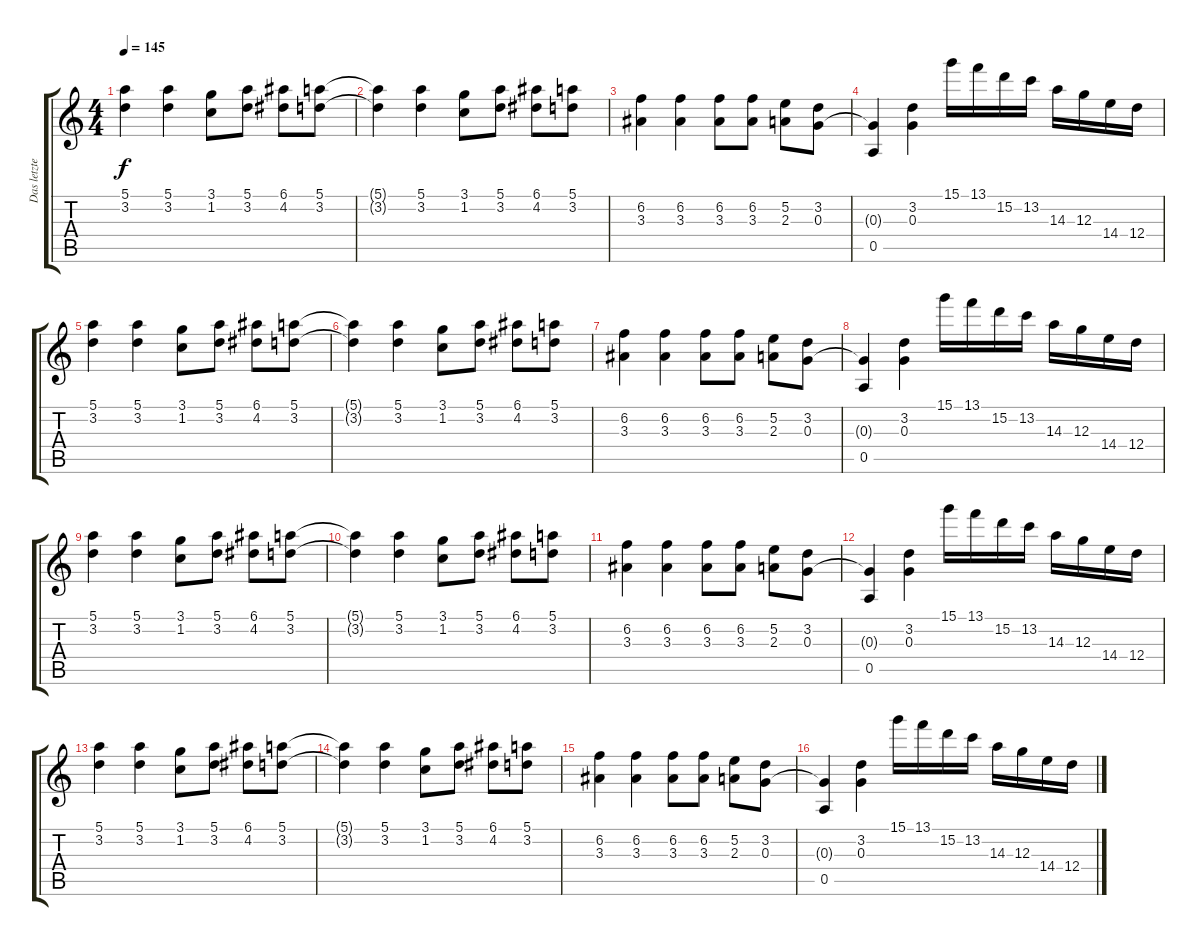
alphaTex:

\track ("Das letzte Einhorn (Cyster)" "Das letzte") {instrument acousticguitarsteel}
\staff {score tabs}
\tuning (E4 B3 G3 D3 A2 E2) {hide}
\ts (4 4)
\tempo 145
\clef g2
\ks c
(5.1 3.2).4{dy f} (5.1 3.2).4 (3.1 1.2).8 (5.1 3.2).8 (6.1 4.2).8 (5.1 3.2).8 |
(5.1{t} 3.2{t}).4 (5.1 3.2).4 (3.1 1.2).8 (5.1 3.2).8 (6.1 4.2).8 (5.1 3.2).8 |
(6.2 3.3).4 (6.2 3.3).4 (6.2 3.3).8 (6.2 3.3).8 (5.2 2.3).8 (3.2 0.3).8 |
(0.3{t} 0.5).4 (3.2 0.3).4 15.1.16 13.1.16 15.2.16 13.2.16 14.3.16 12.3.16 14.4.16 12.4.16 |
(5.1 3.2).4 (5.1 3.2).4 (3.1 1.2).8 (5.1 3.2).8 (6.1 4.2).8 (5.1 3.2).8 |
(5.1{t} 3.2{t}).4 (5.1 3.2).4 (3.1 1.2).8 (5.1 3.2).8 (6.1 4.2).8 (5.1 3.2).8 |
(6.2 3.3).4 (6.2 3.3).4 (6.2 3.3).8 (6.2 3.3).8 (5.2 2.3).8 (3.2 0.3).8 |
(0.3{t} 0.5).4 (3.2 0.3).4 15.1.16 13.1.16 15.2.16 13.2.16 14.3.16 12.3.16 14.4.16 12.4.16 |
(5.1 3.2).4 (5.1 3.2).4 (3.1 1.2).8 (5.1 3.2).8 (6.1 4.2).8 (5.1 3.2).8 |
(5.1{t} 3.2{t}).4 (5.1 3.2).4 (3.1 1.2).8 (5.1 3.2).8 (6.1 4.2).8 (5.1 3.2).8 |
(6.2 3.3).4 (6.2 3.3).4 (6.2 3.3).8 (6.2 3.3).8 (5.2 2.3).8 (3.2 0.3).8 |
(0.3{t} 0.5).4 (3.2 0.3).4 15.1.16 13.1.16 15.2.16 13.2.16 14.3.16 12.3.16 14.4.16 12.4.16 |
(5.1 3.2).4 (5.1 3.2).4 (3.1 1.2).8 (5.1 3.2).8 (6.1 4.2).8 (5.1 3.2).8 |
(5.1{t} 3.2{t}).4 (5.1 3.2).4 (3.1 1.2).8 (5.1 3.2).8 (6.1 4.2).8 (5.1 3.2).8 |
(6.2 3.3).4 (6.2 3.3).4 (6.2 3.3).8 (6.2 3.3).8 (5.2 2.3).8 (3.2 0.3).8 |
(0.3{t} 0.5).4 (3.2 0.3).4 15.1.16 13.1.16 15.2.16 13.2.16 14.3.16 12.3.16 14.4.16 12.4.16
